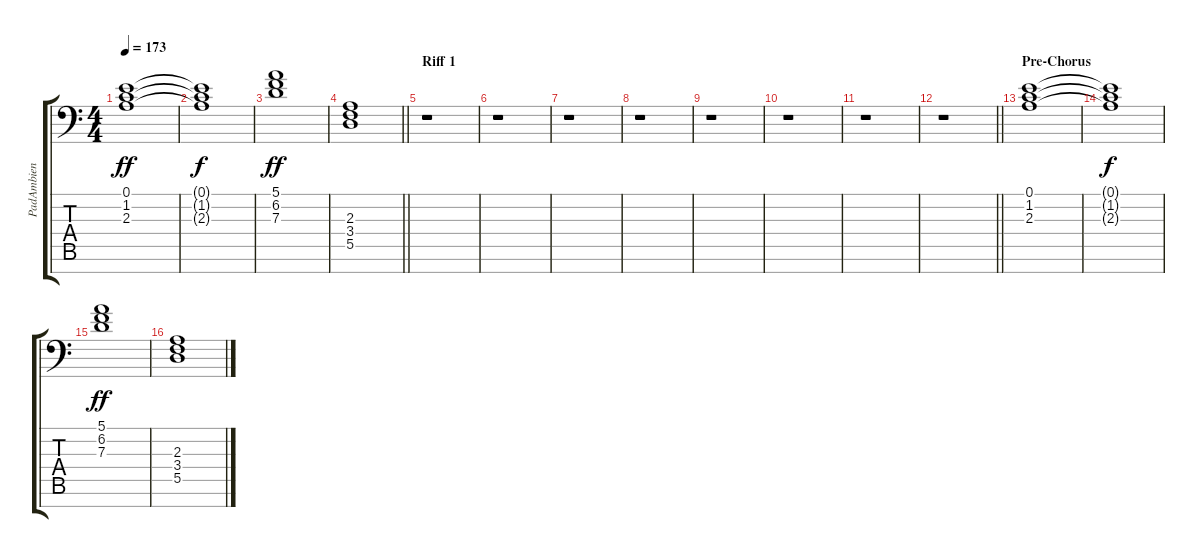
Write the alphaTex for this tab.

\track ("PadAmbien" "PadAmbien") {instrument pad2warm}
\staff {score tabs}
\tuning (E4 B3 G3 D3 A2 E2 C-1) {hide}
\ts (4 4)
\tempo 173
\clef f4
\ks c
(0.1 1.2 2.3).1{dy ff} |
(0.1{t} 1.2{t} 2.3{t}).1{dy f} |
(5.1 6.2 7.3).1{dy ff} |
\barLineRight lightlight
(2.3 3.4 5.5).1 |
\section ("" "Riff 1")
r.1 |
r.1 |
r.1 |
r.1 |
r.1 |
r.1 |
r.1 |
\barLineRight lightlight
r.1 |
\section ("" "Pre-Chorus")
(0.1 1.2 2.3).1 |
(0.1{t} 1.2{t} 2.3{t}).1{dy f} |
(5.1 6.2 7.3).1{dy ff} |
(2.3 3.4 5.5).1
